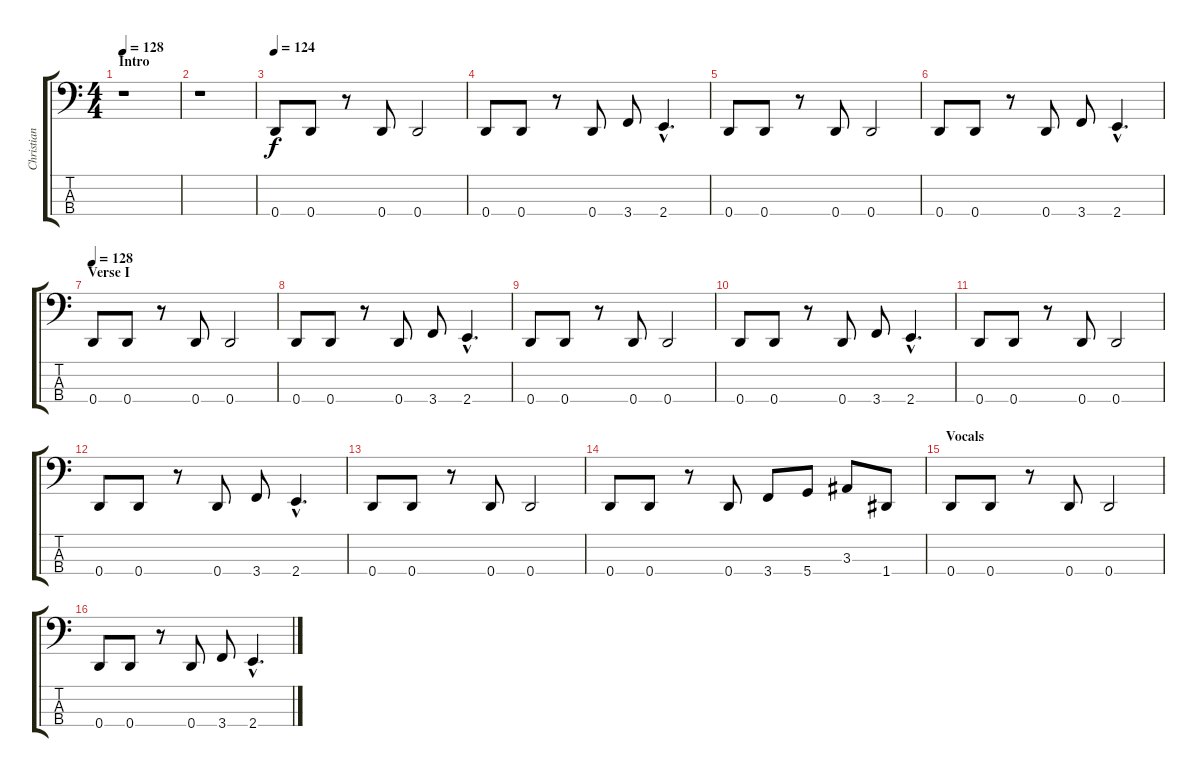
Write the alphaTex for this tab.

\track ("Christian Giesler [bass]" "Christian ") {instrument electricbasspick}
\staff {score tabs}
\tuning (F2 C2 G1 D1) {hide}
\ts (4 4)
\section ("" "Intro")
\tempo 128
\tempo 155
\tempo 128
\clef f4
\ks c
r.1{dy f instrument electricbasspick} |
r.1 |
\tempo 124
0.4.8 0.4.8 r.8 0.4.8 0.4.2 |
0.4.8 0.4.8 r.8 0.4.8 3.4.8 2.4{hac}.4{d} |
0.4.8 0.4.8 r.8 0.4.8 0.4.2 |
0.4.8 0.4.8 r.8 0.4.8 3.4.8 2.4{hac}.4{d} |
\section ("" "Verse I")
\tempo 128
0.4.8 0.4.8 r.8 0.4.8 0.4.2 |
0.4.8 0.4.8 r.8 0.4.8 3.4.8 2.4{hac}.4{d} |
0.4.8 0.4.8 r.8 0.4.8 0.4.2 |
0.4.8 0.4.8 r.8 0.4.8 3.4.8 2.4{hac}.4{d} |
0.4.8 0.4.8 r.8 0.4.8 0.4.2 |
0.4.8 0.4.8 r.8 0.4.8 3.4.8 2.4{hac}.4{d} |
0.4.8 0.4.8 r.8 0.4.8 0.4.2 |
0.4.8 0.4.8 r.8 0.4.8 3.4.8 5.4.8 3.3.8 1.4.8 |
\section ("" "Vocals ")
0.4.8 0.4.8 r.8 0.4.8 0.4.2 |
0.4.8 0.4.8 r.8 0.4.8 3.4.8 2.4{hac}.4{d}
